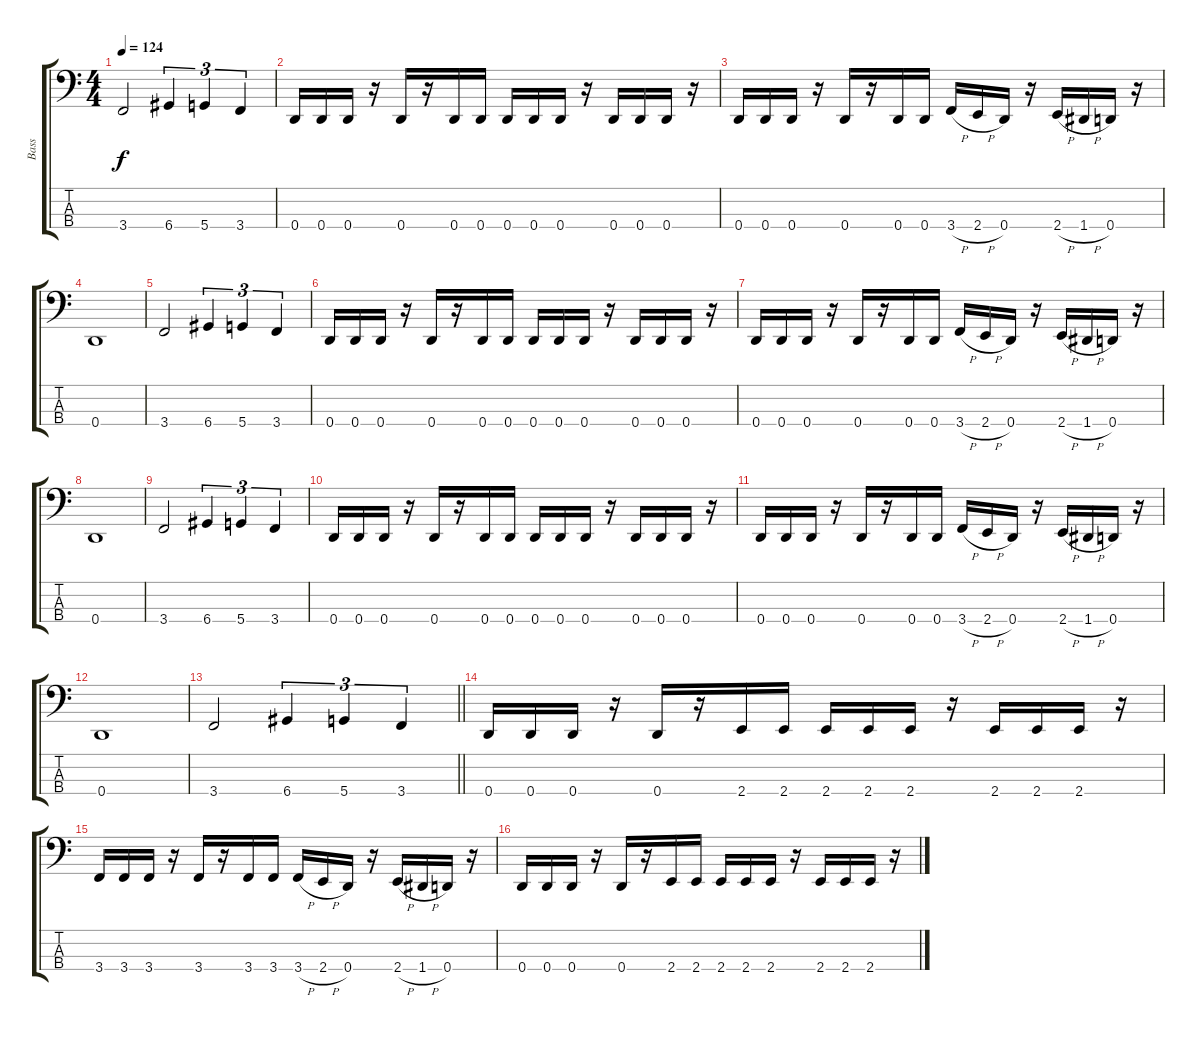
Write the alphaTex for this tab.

\track ("Bass" "Bass") {instrument electricbassfinger}
\staff {score tabs}
\tuning (G2 D2 A1 D1) {hide}
\ts (4 4)
\tempo 124
\clef f4
\ks c
3.4.2{dy f} 6.4.4{tu (3 2)} 5.4.4{tu (3 2)} 3.4.4{tu (3 2)} |
0.4.16 0.4.16 0.4.16 r.16 0.4.16 r.16 0.4.16 0.4.16 0.4.16 0.4.16 0.4.16 r.16 0.4.16 0.4.16 0.4.16 r.16 |
0.4.16 0.4.16 0.4.16 r.16 0.4.16 r.16 0.4.16 0.4.16 3.4{h}.16 2.4{h}.16 0.4.16 r.16 2.4{h}.16 1.4{h}.16 0.4.16 r.16 |
0.4.1 |
3.4.2 6.4.4{tu (3 2)} 5.4.4{tu (3 2)} 3.4.4{tu (3 2)} |
0.4.16 0.4.16 0.4.16 r.16 0.4.16 r.16 0.4.16 0.4.16 0.4.16 0.4.16 0.4.16 r.16 0.4.16 0.4.16 0.4.16 r.16 |
0.4.16 0.4.16 0.4.16 r.16 0.4.16 r.16 0.4.16 0.4.16 3.4{h}.16 2.4{h}.16 0.4.16 r.16 2.4{h}.16 1.4{h}.16 0.4.16 r.16 |
0.4.1 |
3.4.2 6.4.4{tu (3 2)} 5.4.4{tu (3 2)} 3.4.4{tu (3 2)} |
0.4.16 0.4.16 0.4.16 r.16 0.4.16 r.16 0.4.16 0.4.16 0.4.16 0.4.16 0.4.16 r.16 0.4.16 0.4.16 0.4.16 r.16 |
0.4.16 0.4.16 0.4.16 r.16 0.4.16 r.16 0.4.16 0.4.16 3.4{h}.16 2.4{h}.16 0.4.16 r.16 2.4{h}.16 1.4{h}.16 0.4.16 r.16 |
0.4.1 |
\barLineRight lightlight
3.4.2 6.4.4{tu (3 2)} 5.4.4{tu (3 2)} 3.4.4{tu (3 2)} |
0.4.16 0.4.16 0.4.16 r.16 0.4.16 r.16 2.4.16 2.4.16 2.4.16 2.4.16 2.4.16 r.16 2.4.16 2.4.16 2.4.16 r.16 |
3.4.16 3.4.16 3.4.16 r.16 3.4.16 r.16 3.4.16 3.4.16 3.4{h}.16 2.4{h}.16 0.4.16 r.16 2.4{h}.16 1.4{h}.16 0.4.16 r.16 |
0.4.16 0.4.16 0.4.16 r.16 0.4.16 r.16 2.4.16 2.4.16 2.4.16 2.4.16 2.4.16 r.16 2.4.16 2.4.16 2.4.16 r.16
